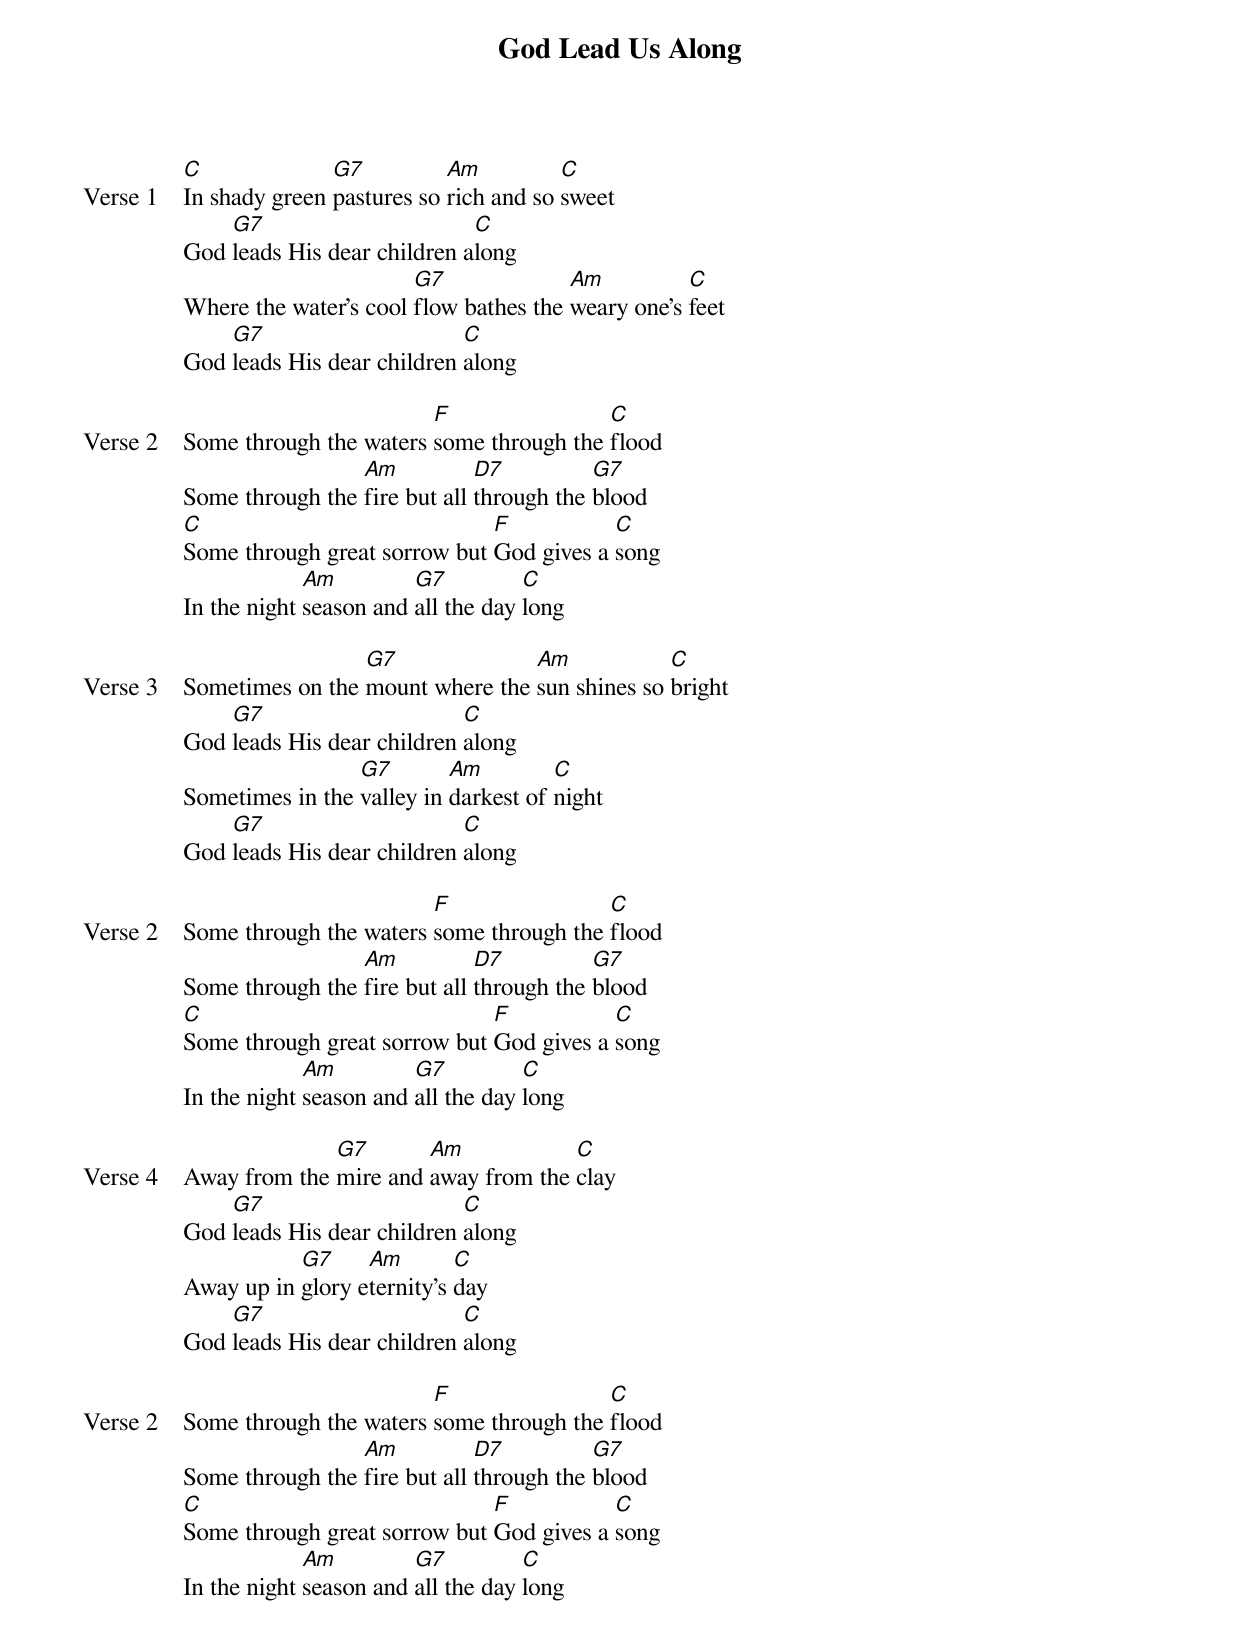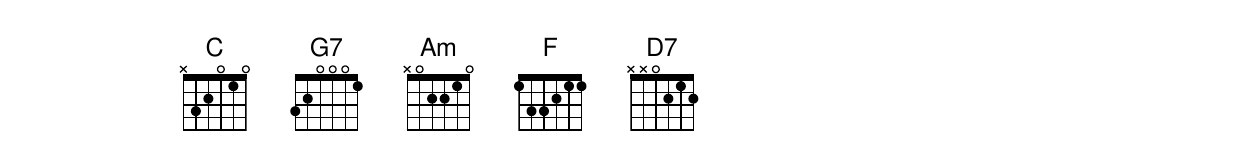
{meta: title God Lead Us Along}
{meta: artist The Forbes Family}
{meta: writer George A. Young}

{start_of_verse: Verse 1}
[C]In shady green [G7]pastures so [Am]rich and so [C]sweet
God [G7]leads His dear children a[C]long
Where the water's cool [G7]flow bathes the [Am]weary one's [C]feet
God [G7]leads His dear children [C]along
{end_of_verse}

{start_of_verse: Verse 2}
Some through the waters [F]some through the [C]flood
Some through the [Am]fire but all [D7]through the [G7]blood
[C]Some through great sorrow but [F]God gives a [C]song
In the night [Am]season and [G7]all the day [C]long
{end_of_verse}

{start_of_verse: Verse 3}
Sometimes on the [G7]mount where the [Am]sun shines so [C]bright
God [G7]leads His dear children [C]along
Sometimes in the [G7]valley in [Am]darkest of [C]night
God [G7]leads His dear children [C]along
{end_of_verse}

{start_of_verse: Verse 2}
Some through the waters [F]some through the [C]flood
Some through the [Am]fire but all [D7]through the [G7]blood
[C]Some through great sorrow but [F]God gives a [C]song
In the night [Am]season and [G7]all the day [C]long
{end_of_verse}

{start_of_verse: Verse 4}
Away from the [G7]mire and [Am]away from the [C]clay
God [G7]leads His dear children [C]along
Away up in [G7]glory e[Am]ternity's [C]day
God [G7]leads His dear children [C]along
{end_of_verse}

{start_of_verse: Verse 2}
Some through the waters [F]some through the [C]flood
Some through the [Am]fire but all [D7]through the [G7]blood
[C]Some through great sorrow but [F]God gives a [C]song
In the night [Am]season and [G7]all the day [C]long
{end_of_verse}
